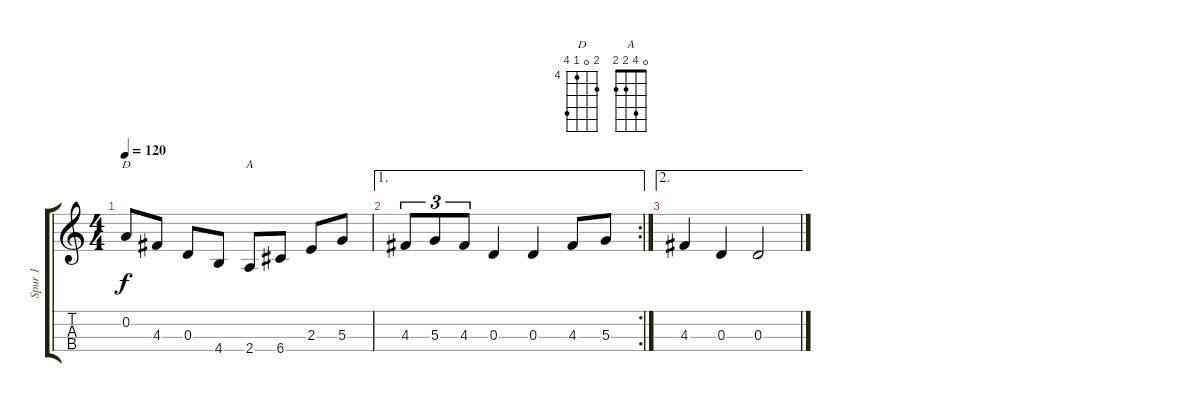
\track ("Spur 1" "Spur 1") {instrument acousticguitarsteel}
\staff {score tabs}
\tuning (E4 A3 D3 G2) {hide}
\chord ("D" 5 0 4 7) {firstfret 4}
\chord ("A" 0 4 2 2)
\ts (4 4)
\tempo 120
\clef g2
\ks c
0.2.8{ch "D" dy f} 4.3.8 0.3.8 4.4.8 2.4.8{ch "A"} 6.4.8 2.3.8 5.3.8 |
\ae 1
\rc 2
4.3.8{tu (3 2)} 5.3.8{tu (3 2)} 4.3.8{tu (3 2)} 0.3.4 0.3.4 4.3.8 5.3.8 |
\ae 2
4.3.4 0.3.4 0.3.2
